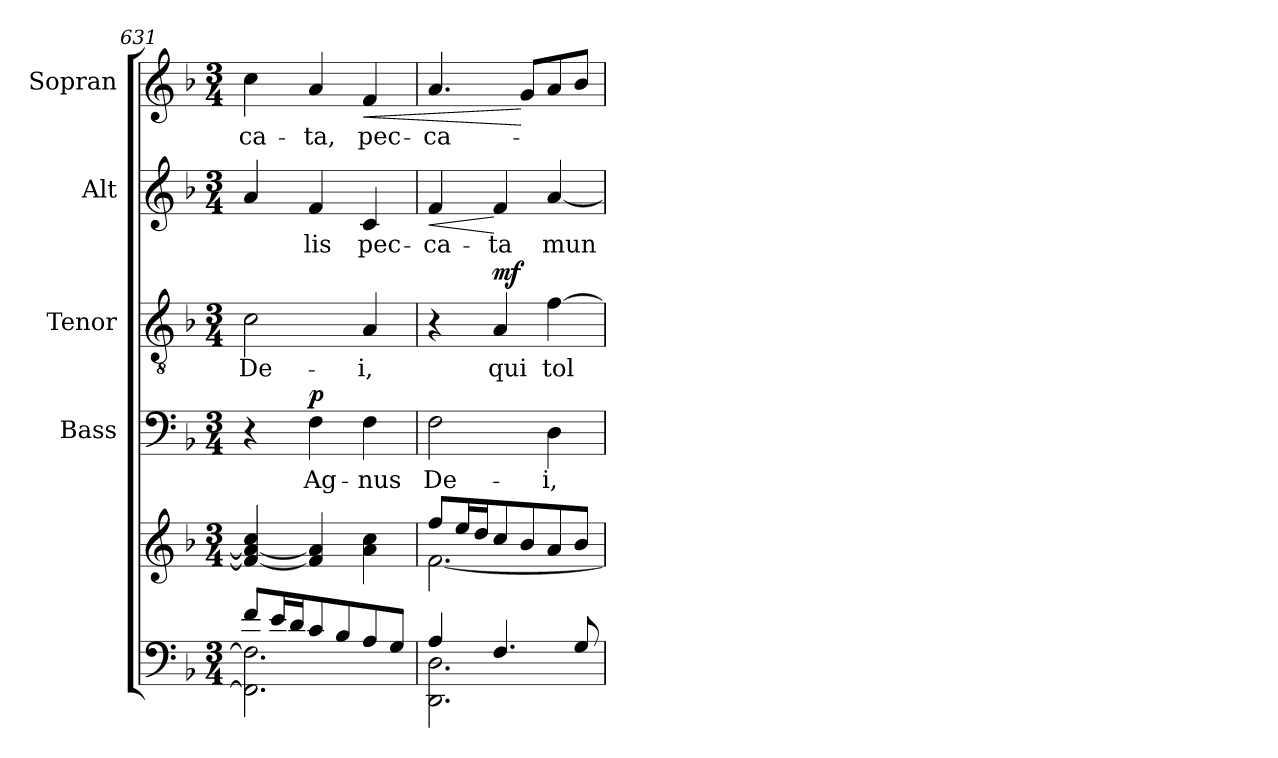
**kern	**kern	**kern	**text	**dynam	**kern	**text	**dynam	**kern	**text	**dynam	**kern	**text	**dynam
*part5	*part5	*part4	*part4	*part4	*part3	*part3	*part3	*part2	*part2	*part2	*part1	*part1	*part1
*staff6	*staff5	*staff4	*staff4	*staff4	*staff3	*staff3	*staff3	*staff2	*staff2	*staff2	*staff1	*staff1	*staff1
*	*	*I"Bass	*	*	*I"Tenor	*	*	*I"Alt	*	*	*I"Sopran	*	*
*	*	*I'B.	*	*	*I'T.	*	*	*I'A.	*	*	*I'S.	*	*
*clefF4	*clefG2	*clefF4	*	*	*clefGv2	*	*	*clefG2	*	*	*clefG2	*	*
*k[b-]	*k[b-]	*k[b-]	*	*	*k[b-]	*	*	*k[b-]	*	*	*k[b-]	*	*
*F:	*F:	*F:	*	*	*F:	*	*	*F:	*	*	*F:	*	*
*M3/4	*M3/4	*M3/4	*	*	*M3/4	*	*	*M3/4	*	*	*M3/4	*	*
=631	=631	=631	=631	=631	=631	=631	=631	=631	=631	=631	=631	=631	=631
*^	*	*	*	*	*	*	*	*	*	*	*	*	*
!	!	!	!	!	!	!	!LO:LY:b	!	!	!	!	!	!LO:LY:b	!
8f/L	2.FF\] 2.F\]	4f/_ 4a/_ 4cc/	4r	.	.	2c\	De-	.	4a/	.	.	4cc\	-ca-	.
16e/L	.	.	.	.	.	.	.	.	.	.	.	.	.	.
16d/J	.	.	.	.	.	.	.	.	.	.	.	.	.	.
!	!	!	!	!LO:LY:b	!LO:DY:a	!	!	!	!	!LO:LY:b	!	!	!LO:LY:b	!
8c/	.	4f/] 4a/]	4F\	Ag-	p	.	.	.	4f/	-lis	.	4a/	-ta,	.
8B-/	.	.	.	.	.	.	.	.	.	.	.	.	.	.
!	!	!	!	!LO:LY:b	!	!	!LO:LY:b	!	!	!LO:LY:b	!	!	!LO:LY:b	!LO:HP:b
8A/	.	4a\ 4cc\	4F\	-nus	.	4A/	-i,	.	4c/	pec-	.	4f/	pec-	<
8G/J	.	.	.	.	.	.	.	.	.	.	.	.	.	.
=632	=632	=632	=632	=632	=632	=632	=632	=632	=632	=632	=632	=632	=632	=632
*	*	*^	*	*	*	*	*	*	*	*	*	*	*	*
!	!	!	!	!	!LO:LY:b	!	!	!	!	!	!LO:LY:b	!LO:HP:b	!	!LO:LY:b	!
4A/	2.DD\ 2.D\	8ff/L	[<2.f\	2F\	De-	.	4r	.	.	4f/	-ca-	<	4.a/	-ca-	.
.	.	16ee/L	.	.	.	.	.	.	.	.	.	.	.	.	.
.	.	16dd/J	.	.	.	.	.	.	.	.	.	.	.	.	.
!	!	!	!	!	!	!	!	!LO:LY:b	!LO:DY:a	!	!LO:LY:b	!	!	!	!
4.F/	.	8cc/	.	.	.	.	4A/	qui	mf	4f/	-ta	[	.	.	.
.	.	8b-/	.	.	.	.	.	.	.	.	.	.	8g/L	.	[
!	!	!	!	!	!LO:LY:b	!	!	!LO:LY:b	!	!	!LO:LY:b	!	!	!	!
.	.	8a/	.	4D\	-i,	.	[4f\	tol-	.	[4a/	mun-	.	8a/	.	.
8G/	.	8b-/J	.	.	.	.	.	.	.	.	.	.	8b-/J	.	.
*v	*v	*	*	*	*	*	*	*	*	*	*	*	*	*	*
*	*v	*v	*	*	*	*	*	*	*	*	*	*	*	*
=	=	=	=	=	=	=	=	=	=	=	=	=	=
*-	*-	*-	*-	*-	*-	*-	*-	*-	*-	*-	*-	*-	*-
